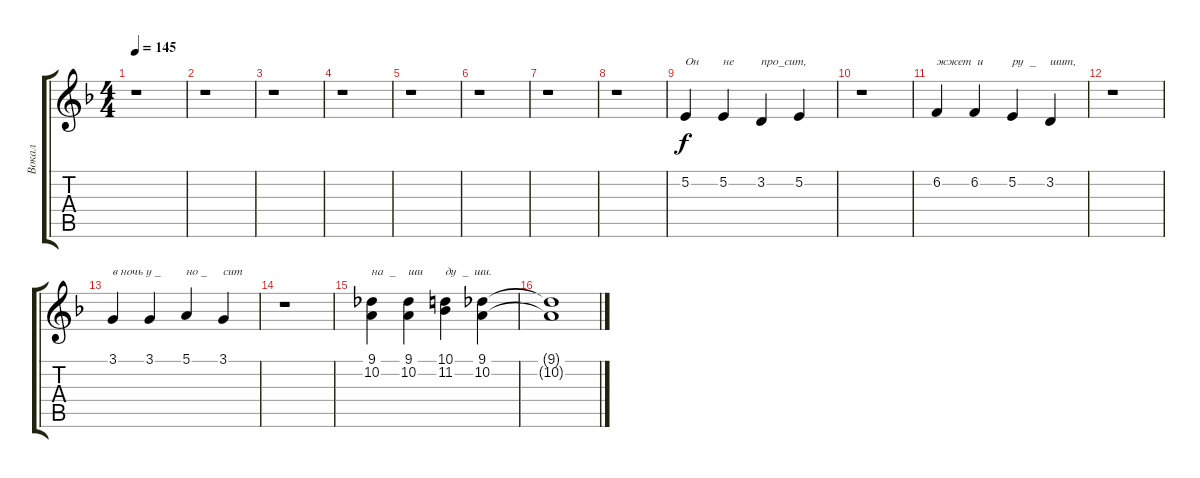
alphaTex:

\track ("Вокал" "Вокал") {instrument fx5brightness}
\staff {score tabs}
\tuning (E4 B3 G3 D3 A2 E2) {hide}
\ts (4 4)
\tempo 145
\clef g2
\ks dminor
r.1{dy f} |
r.1 |
r.1 |
r.1 |
r.1 |
r.1 |
r.1 |
r.1 |
5.2.4{txt "Он"} 5.2.4{txt "не"} 3.2.4{txt "про_сит,"} 5.2.4 |
r.1 |
6.2.4{txt "жжет  и"} 6.2.4 5.2.4{txt "ру  _"} 3.2.4{txt "шит,"} |
r.1 |
3.1.4{txt "в ночь у _"} 3.1.4 5.1.4{txt "но _"} 3.1.4{txt "сит"} |
r.1 |
(9.1 10.2).4{txt "на  _"} (9.1 10.2).4{txt "ши"} (10.1 11.2).4{txt "ду  _  ши."} (9.1 10.2).4 |
(9.1{t} 10.2{t}).1
